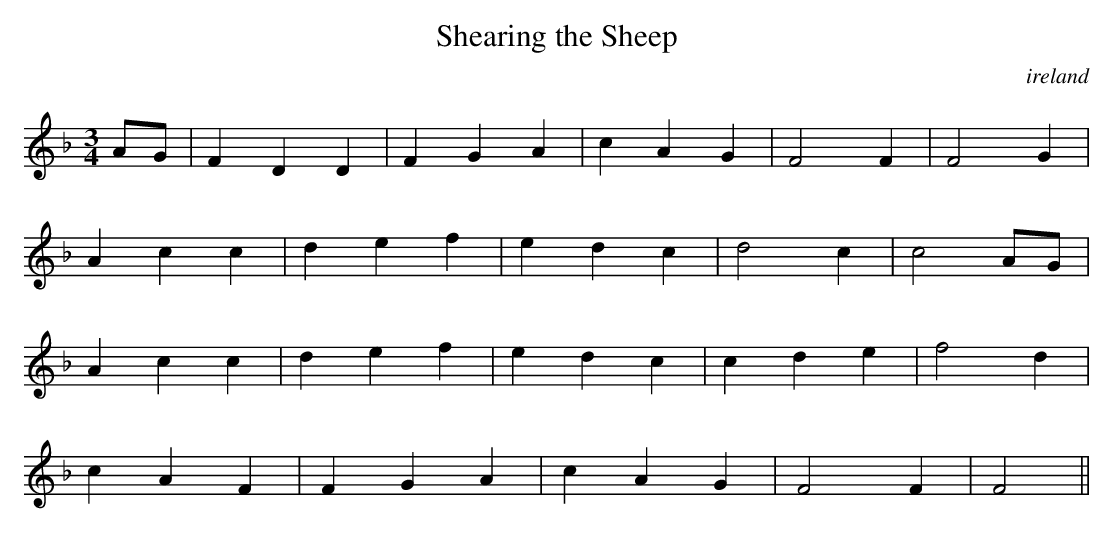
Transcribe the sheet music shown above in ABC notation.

X:1
T:Shearing the Sheep
O:ireland
M:3/4
K:F
L:1/4
A/G/|FDD|FGA|cAG|F2 F|F2 G|
Acc|def|edc|d2 c|c2 A/G/|
Acc|def|edc|cde|f2 d|
cAF|FGA|cAG|F2 F|F2||
